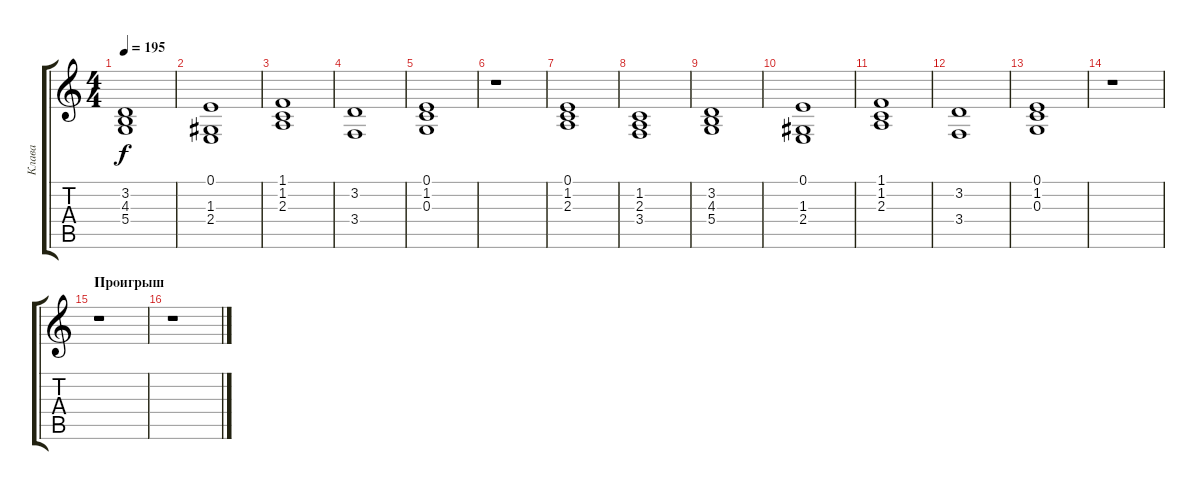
\track ("Клава " "Клава ") {instrument choiraahs}
\staff {score tabs}
\tuning (E4 B3 G3 D3 A2 E2) {hide}
\ts (4 4)
\tempo 195
\clef g2
\ks c
(3.2 4.3 5.4).1{dy f} |
(0.1 1.3 2.4).1 |
(1.1 1.2 2.3).1 |
(3.2 3.4).1 |
(0.1 1.2 0.3).1 |
r.1 |
(0.1 1.2 2.3).1 |
(1.2 2.3 3.4).1 |
(3.2 4.3 5.4).1 |
(0.1 1.3 2.4).1 |
(1.1 1.2 2.3).1 |
(3.2 3.4).1 |
(0.1 1.2 0.3).1 |
r.1 |
\section ("" "Проигрыш")
r.1 |
r.1
